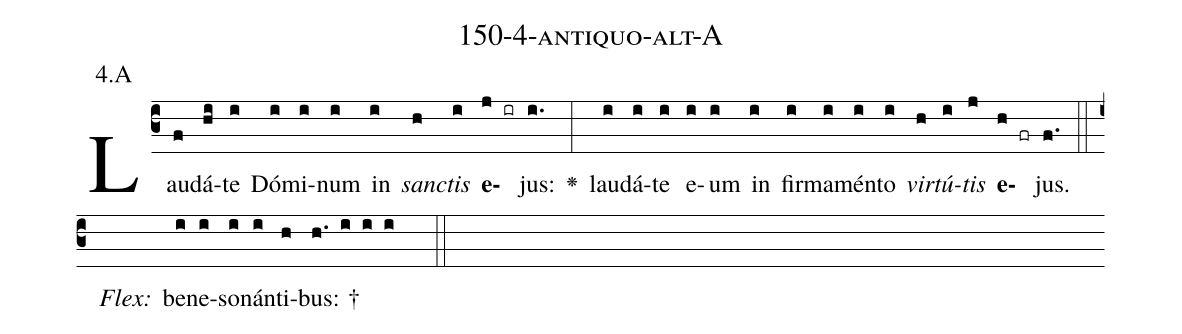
name: 150-4-antiquo-alt-A;
annotation: 4.A;
%%
(c3)Lau(f)dá(hi)te(i) Dó(i)mi(i)num(i) in(i) <i>sanc</i>(h)<i>tis</i>(i) <b>e</b>(j ir)jus:(i.) <v>\greheightstar</v>(:) lau(i)dá(i)te(i) e(i)um(i) in(i) fir(i)ma(i)mén(i)to(i) <i>vir</i>(h)<i>tú</i>(i)<i>tis</i>(j) <b>e</b>(h fr)jus.(f.) (::)
<i>Flex:</i>()  be(i)ne(i)so(i)nán(i)ti(h)bus: †(h. i i i  ::)

%E(i) u(h) o(i) u(j) a(h) e.(f.) (::)
